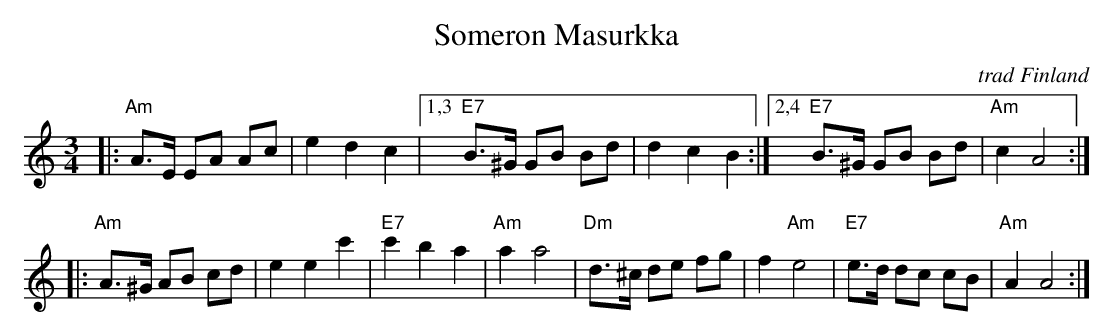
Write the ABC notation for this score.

X:1
T: Someron Masurkka
O: trad Finland
M: 3/4
L: 1/8
K: Am
|: "Am"A>E EA Ac | e2 d2 c2 \
|1,3 "E7"B>^G GB Bd | d2 c2 B2 \
:|2,4 "E7"B>^G GB Bd | "Am"c2 A4 :|
|: "Am"A>^G AB cd | e2 e2 c'2 \
| "E7"c'2 b2 a2 | "Am"a2 a4 \
| "Dm"d>^c de fg | f2 "Am"e4 \
| "E7"e>d dc cB | "Am"A2 A4 :|
